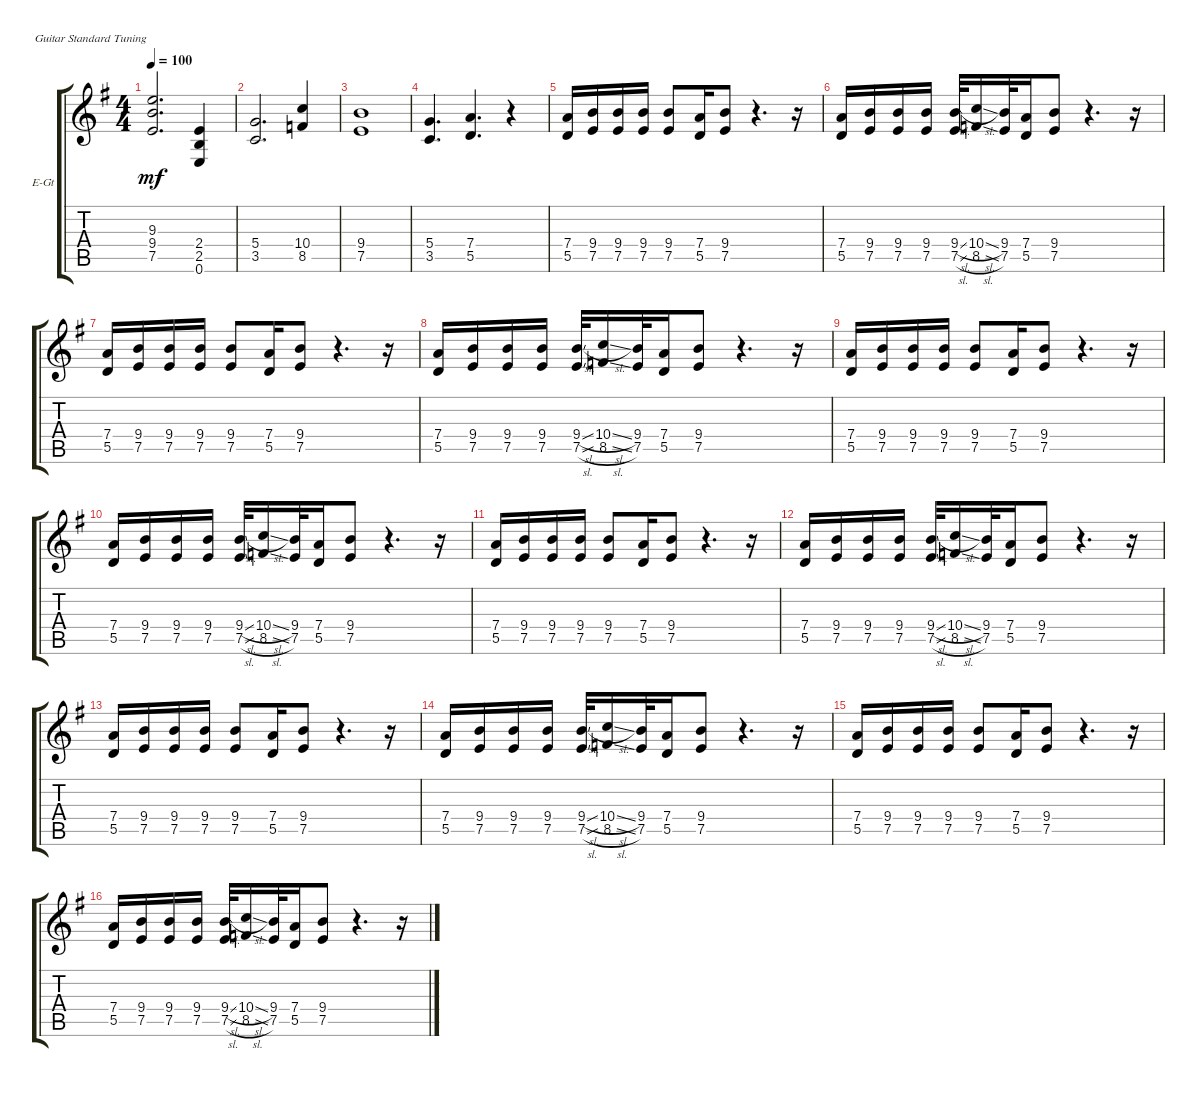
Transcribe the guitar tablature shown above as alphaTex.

\defaultSystemsLayout 4
\bracketExtendMode groupsimilarinstruments
\firstSystemTrackNameOrientation horizontal
\otherSystemsTrackNameOrientation horizontal
\track ("Electric Guitar (Clean)" "E-Gt") {instrument electricguitarclean}
\staff {score tabs}
\tuning (E4 B3 G3 D3 A2 E2)
\ts (4 4)
\tempo 100
\clef g2
\ks eminor
(7.5 9.4 9.3).2{d dy mf} (2.5 2.4 0.6).4 |
(3.5 5.4).2{d} (8.5 10.4).4 |
(7.5 9.4).1 |
(3.5 5.4).4{d} (5.5 7.4).4{d} r.4 |
(5.5 7.4).16 (9.4 7.5).16 (7.5 9.4).16 (7.5 9.4).16 (7.5 9.4).8 (5.5 7.4).16 (7.5 9.4).8 r.4{d} r.16 |
(5.5 7.4).16 (9.4 7.5).16 (7.5 9.4).16 (7.5 9.4).16 (7.5{sl} 9.4{sl}).32 (8.5{sl} 10.4{sl}).16 (7.5 9.4).32 (5.5 7.4).16 (7.5 9.4).8 r.4{d} r.16 |
(5.5 7.4).16 (9.4 7.5).16 (7.5 9.4).16 (7.5 9.4).16 (7.5 9.4).8 (5.5 7.4).16 (7.5 9.4).8 r.4{d} r.16 |
(5.5 7.4).16 (9.4 7.5).16 (7.5 9.4).16 (7.5 9.4).16 (7.5{sl} 9.4{sl}).32 (8.5{sl} 10.4{sl}).16 (7.5 9.4).32 (5.5 7.4).16 (7.5 9.4).8 r.4{d} r.16 |
(5.5 7.4).16 (9.4 7.5).16 (7.5 9.4).16 (7.5 9.4).16 (7.5 9.4).8 (5.5 7.4).16 (7.5 9.4).8 r.4{d} r.16 |
(5.5 7.4).16 (9.4 7.5).16 (7.5 9.4).16 (7.5 9.4).16 (7.5{sl} 9.4{sl}).32 (8.5{sl} 10.4{sl}).16 (7.5 9.4).32 (5.5 7.4).16 (7.5 9.4).8 r.4{d} r.16 |
(5.5 7.4).16 (9.4 7.5).16 (7.5 9.4).16 (7.5 9.4).16 (7.5 9.4).8 (5.5 7.4).16 (7.5 9.4).8 r.4{d} r.16 |
(5.5 7.4).16 (9.4 7.5).16 (7.5 9.4).16 (7.5 9.4).16 (7.5{sl} 9.4{sl}).32 (8.5{sl} 10.4{sl}).16 (7.5 9.4).32 (5.5 7.4).16 (7.5 9.4).8 r.4{d} r.16 |
(5.5 7.4).16 (9.4 7.5).16 (7.5 9.4).16 (7.5 9.4).16 (7.5 9.4).8 (5.5 7.4).16 (7.5 9.4).8 r.4{d} r.16 |
(5.5 7.4).16 (9.4 7.5).16 (7.5 9.4).16 (7.5 9.4).16 (7.5{sl} 9.4{sl}).32 (8.5{sl} 10.4{sl}).16 (7.5 9.4).32 (5.5 7.4).16 (7.5 9.4).8 r.4{d} r.16 |
(5.5 7.4).16 (9.4 7.5).16 (7.5 9.4).16 (7.5 9.4).16 (7.5 9.4).8 (5.5 7.4).16 (7.5 9.4).8 r.4{d} r.16 |
(5.5 7.4).16 (9.4 7.5).16 (7.5 9.4).16 (7.5 9.4).16 (7.5{sl} 9.4{sl}).32 (8.5{sl} 10.4{sl}).16 (7.5 9.4).32 (5.5 7.4).16 (7.5 9.4).8 r.4{d} r.16
